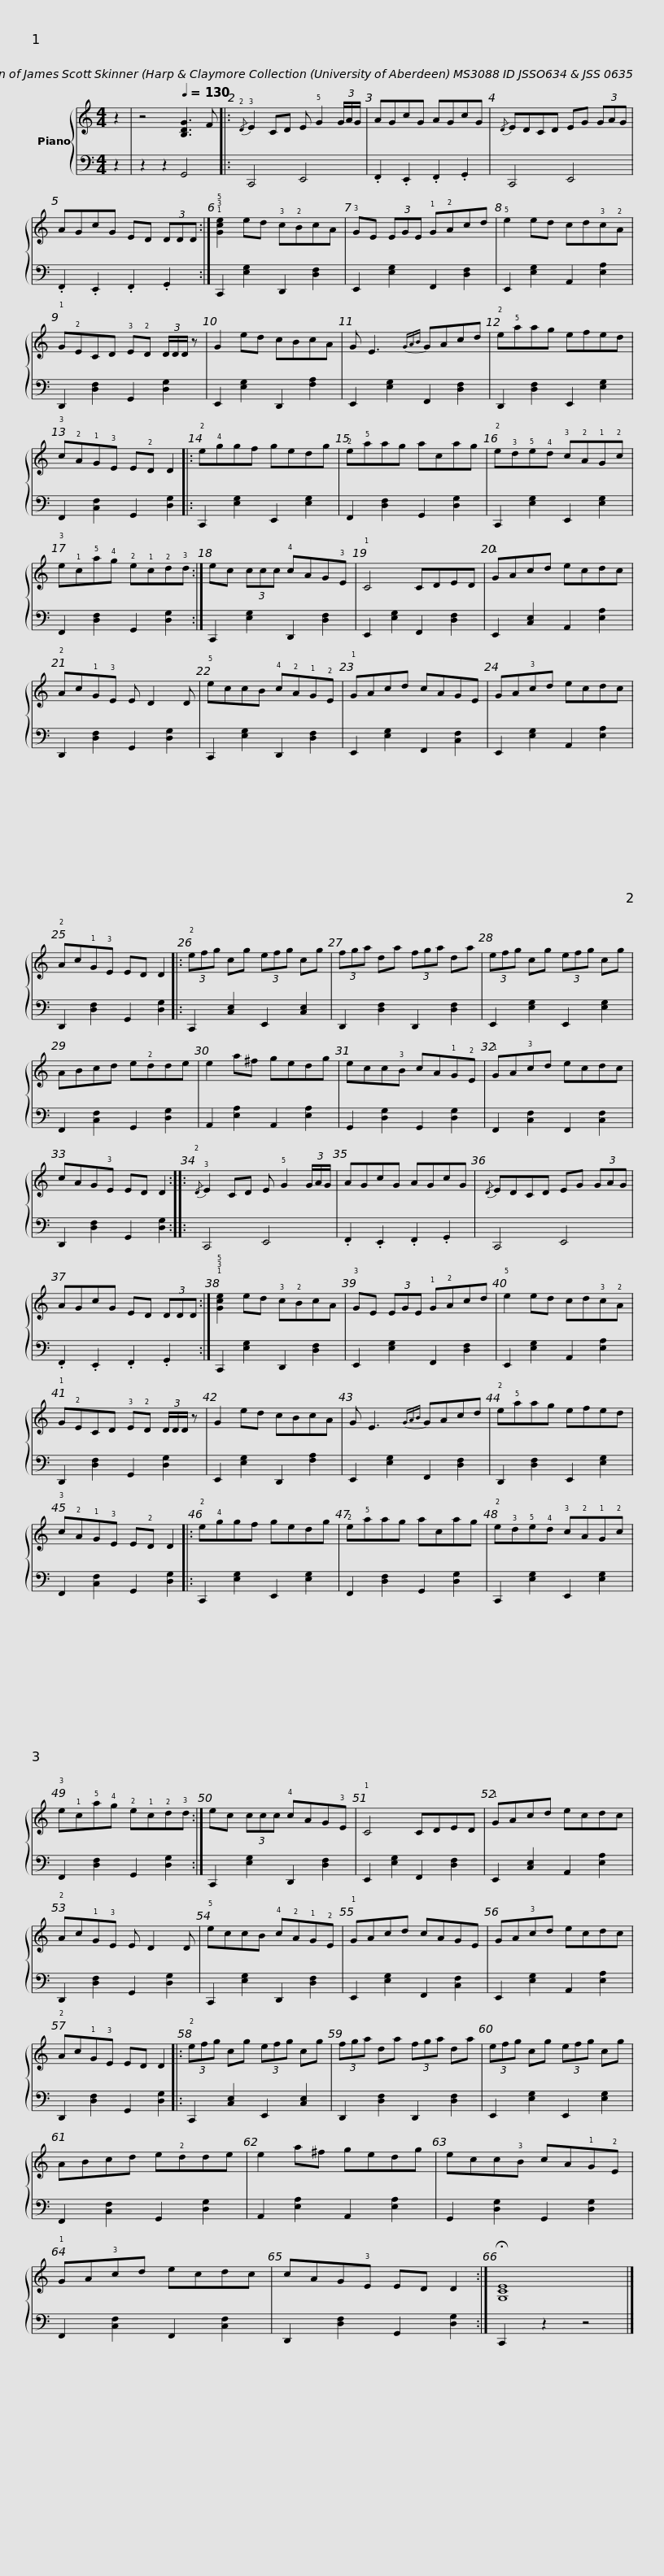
X:1
%%score { 1 | 2 }
L:1/8
M:4/4
I:linebreak $
K:C
V:1 treble
V:2 bass
V:1
 z2 | z4[Q:1/4=130] [B,DG]3 F |:{/!2!D} !3!E2 CD E !5!G2 (3G/A/G/ | AGcG AGcG |{/D} EDCD EG (3GAG | %5
 AGcG ED (3DDD :|$ !1!!3!!5![Gce]2 ed !3!c!2!BcA | !3!GE (3EGE !1!G!2!Acd | !5!e2 ed cd!3!c!2!A | !1!G!2!ECD !3!E!2!D (3D/D/D/ z | %10
 G2 ed cBcA |$ G E3{GAB} GAcd | !2!e!5!aag efed | !3!c!2!A!1!G!3!E E!2!D D2 |: !2!e!4!ggf gedg | %15
 !2!e!5!aag acag |$ !2!e!3!d!5!e!4!d !3!c!2!A!1!G!2!c | !3!e!1!c!5!a!4!g !2!e!1!c!2!d!3!d :| ec (3ccc !4!cAG!3!E | !1!C4 CDED | %20
 !1!GAcd ecdc |$ !2!Ac!1!G!3!E E D2 D | !5!eccB !4!c!2!A!1!G!2!E | !1!GAcd cAGE | GA!3!cd ecdc | %25
 !2!Ac!1!G!3!E ED D2 |:$ (3!2!efg cg (3efg cg | (3fga da (3fga da | (3efg cg (3efg cg | ABcd e!2!dde |$ %30
 e2 a^f gedg | ecc!3!B cA!1!G!2!E | !1!GA!3!cd ecdc | cAG!3!E ED D2 ::{/!2!D} !3!E2 CD E !5!G2 (3G/A/G/ |$ %35
 AGcG AGcG |{/D} EDCD EG (3GAG | AGcG ED (3DDD :| !1!!3!!5![Gce]2 ed !3!c!2!BcA | !3!GE (3EGE !1!G!2!Acd |$ %40
 !5!e2 ed cd!3!c!2!A | !1!G!2!ECD !3!E!2!D (3D/D/D/ z | G2 ed cBcA | G E3{GAB} GAcd | !2!e!5!aag efed |$ %45
 !3!c!2!A!1!G!3!E E!2!D D2 |: !2!e!4!ggf gedg | !2!e!5!aag acag | !2!e!3!d!5!e!4!d !3!c!2!A!1!G!2!c | !3!e!1!c!5!a!4!g !2!e!1!c!2!d!3!d :|$ %50
 ec (3ccc !4!cAG!3!E | !1!C4 CDED | !1!GAcd ecdc | !2!Ac!1!G!3!E E D2 D | !5!eccB !4!c!2!A!1!G!2!E |$ %55
 !1!GAcd cAGE | GA!3!cd ecdc | !2!Ac!1!G!3!E ED D2 |: (3!2!efg cg (3efg cg | (3fga da (3fga da |$ %60
 (3efg cg (3efg cg | ABcd e!2!dde | e2 a^f gedg | ecc!3!B cA!1!G!2!E | !1!GA!3!cd ecdc |$ %65
 cAG!3!E ED D2 :| !fermata![G,CE]8 |] %67
V:2
 z2 | z2 z2 G,,4 |: C,,4 E,,4 | .F,,2 .E,,2 .F,,2 .G,,2 | C,,4 E,,4 | %5
 .F,,2 .E,,2 .F,,2 .G,,2 :|$ C,,2 [E,G,]2 D,,2 [D,F,]2 | E,,2 [E,G,]2 F,,2 [D,F,]2 | E,,2 [E,G,]2 A,,2 [E,A,]2 | D,,2 [D,F,]2 G,,2 [D,G,]2 | %10
 E,,2 [E,G,]2 D,,2 [F,A,]2 |$ E,,2 [E,G,]2 F,,2 [D,F,]2 | D,,2 [D,F,]2 E,,2 [E,G,]2 | F,,2 [C,F,]2 G,,2 [D,G,]2 |: C,,2 [E,G,]2 E,,2 [E,G,]2 | %15
 F,,2 [D,F,]2 G,,2 [D,G,]2 |$ C,,2 [E,G,]2 E,,2 [E,G,]2 | F,,2 [D,F,]2 G,,2 [D,G,]2 :| C,,2 [E,G,]2 D,,2 [D,F,]2 | E,,2 [E,G,]2 F,,2 [D,F,]2 | %20
 E,,2 [C,E,]2 A,,2 [E,A,]2 |$ D,,2 [D,F,]2 G,,2 [D,G,]2 | C,,2 [E,G,]2 D,,2 [D,F,]2 | E,,2 [E,G,]2 F,,2 [C,F,]2 | E,,2 [E,G,]2 A,,2 [E,A,]2 | %25
 D,,2 [D,F,]2 G,,2 [D,G,]2 |:$ C,,2 [C,E,]2 E,,2 [C,E,]2 | D,,2 [D,F,]2 D,,2 [D,F,]2 | E,,2 [E,G,]2 E,,2 [E,G,]2 | F,,2 [C,F,]2 G,,2 [D,G,]2 |$ %30
 A,,2 [E,A,]2 A,,2 [E,A,]2 | G,,2 [D,G,]2 G,,2 [D,G,]2 | F,,2 [C,F,]2 F,,2 [C,F,]2 | D,,2 [D,F,]2 G,,2 [D,G,]2 :: C,,4 E,,4 |$ %35
 .F,,2 .E,,2 .F,,2 .G,,2 | C,,4 E,,4 | .F,,2 .E,,2 .F,,2 .G,,2 :| C,,2 [E,G,]2 D,,2 [D,F,]2 | E,,2 [E,G,]2 F,,2 [D,F,]2 |$ %40
 E,,2 [E,G,]2 A,,2 [E,A,]2 | D,,2 [D,F,]2 G,,2 [D,G,]2 | E,,2 [E,G,]2 D,,2 [F,A,]2 | E,,2 [E,G,]2 F,,2 [D,F,]2 | D,,2 [D,F,]2 E,,2 [E,G,]2 |$ %45
 F,,2 [C,F,]2 G,,2 [D,G,]2 |: C,,2 [E,G,]2 E,,2 [E,G,]2 | F,,2 [D,F,]2 G,,2 [D,G,]2 | C,,2 [E,G,]2 E,,2 [E,G,]2 | F,,2 [D,F,]2 G,,2 [D,G,]2 :|$ %50
 C,,2 [E,G,]2 D,,2 [D,F,]2 | E,,2 [E,G,]2 F,,2 [D,F,]2 | E,,2 [C,E,]2 A,,2 [E,A,]2 | D,,2 [D,F,]2 G,,2 [D,G,]2 | C,,2 [E,G,]2 D,,2 [D,F,]2 |$ %55
 E,,2 [E,G,]2 F,,2 [C,F,]2 | E,,2 [E,G,]2 A,,2 [E,A,]2 | D,,2 [D,F,]2 G,,2 [D,G,]2 |: C,,2 [C,E,]2 E,,2 [C,E,]2 | D,,2 [D,F,]2 D,,2 [D,F,]2 |$ %60
 E,,2 [E,G,]2 E,,2 [E,G,]2 | F,,2 [C,F,]2 G,,2 [D,G,]2 | A,,2 [E,A,]2 A,,2 [E,A,]2 | G,,2 [D,G,]2 G,,2 [D,G,]2 | F,,2 [C,F,]2 F,,2 [C,F,]2 |$ %65
 D,,2 [D,F,]2 G,,2 [D,G,]2 :| C,,2 z2 z4 |] %67
